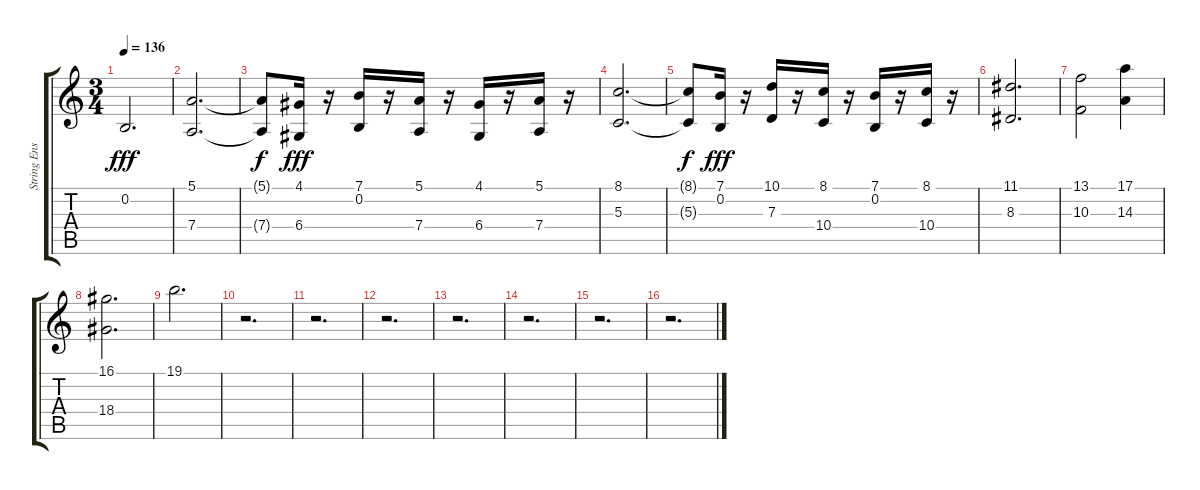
\track ("String Ensemble 1" "String Ens") {instrument stringensemble1}
\staff {score tabs}
\tuning (E4 B3 G3 D3 A2 E2) {hide}
\ts (3 4)
\tempo 136
\clef g2
\ks c
0.2.2{d dy fff} |
(5.1 7.4).2{d} |
(5.1{t} 7.4{t}).8{dy f} (4.1 6.4).16{dy fff} r.16 (7.1 0.2).16 r.16 (5.1 7.4).16 r.16 (4.1 6.4).16 r.16 (5.1 7.4).16 r.16 |
(8.1 5.3).2{d} |
(8.1{t} 5.3{t}).8{dy f} (7.1 0.2).16{dy fff} r.16 (10.1 7.3).16 r.16 (8.1 10.4).16 r.16 (7.1 0.2).16 r.16 (8.1 10.4).16 r.16 |
(11.1 8.3).2{d} |
(13.1 10.3).2 (17.1 14.3).4 |
(16.1 18.4).2{d} |
19.1.2{d} |
r.2{d} |
r.2{d} |
r.2{d} |
r.2{d} |
r.2{d} |
r.2{d} |
r.2{d}
